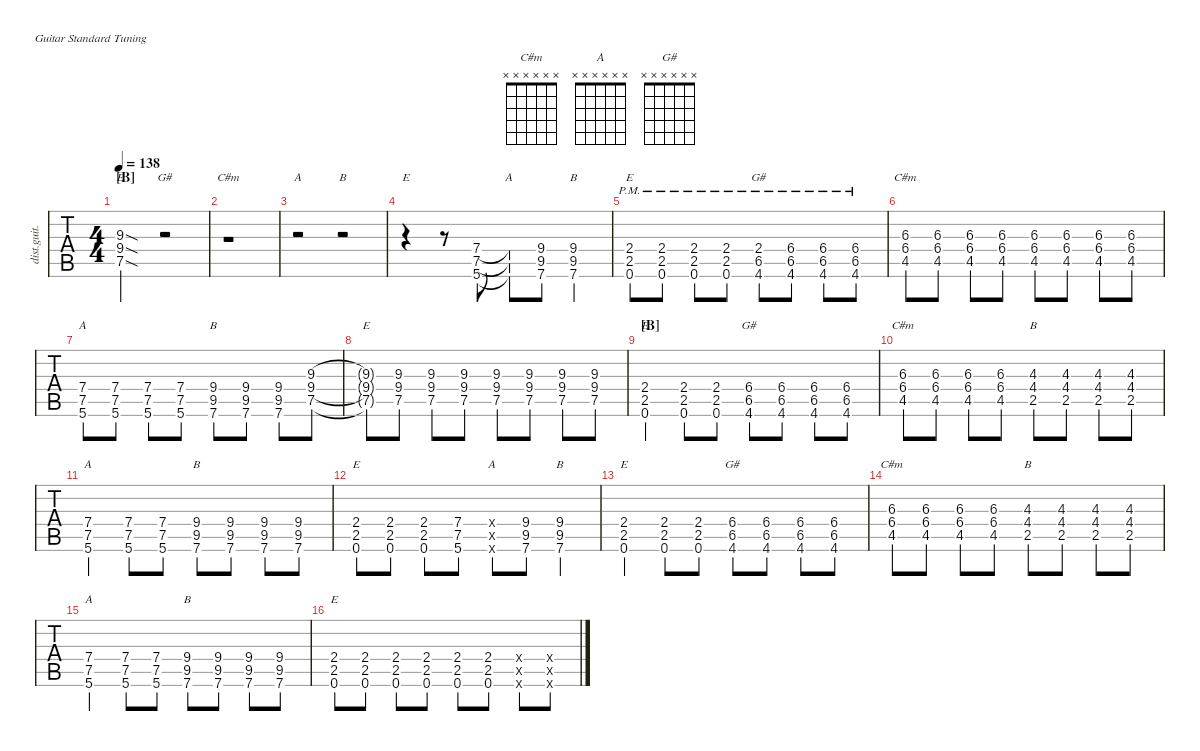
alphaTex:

\defaultSystemsLayout 4
\hideDynamics
\bracketExtendMode nobrackets
\track ("Distortion Guitar" "dist.guit.") {defaultSystemsLayout 4 instrument distortionguitar}
\staff {tabs}
\tuning (E4 B3 G3 D3 A2 E2)
\chord ("B" x x x x x x)
\chord ("C#m" x x 6 6 4 x) {firstfret 4 showdiagram false showfingering false}
\chord ("E" x x x 2 2 0) {showdiagram false showfingering false barre 2}
\chord ("B" x x x 9 9 7) {firstfret 7 showdiagram false showfingering false}
\chord ("A" x x x 7 7 5) {firstfret 5 showdiagram false showfingering false}
\chord ("C#m" x x x x x x)
\chord ("A" x x x x x x)
\chord ("E" x x x x x x)
\chord ("E" x x 9 9 7 x) {firstfret 7 showdiagram false showfingering false}
\chord ("G#" x x x 2 6 4) {firstfret 2 showdiagram false showfingering false}
\chord ("G#" x x x 6 6 4) {firstfret 4 showdiagram false showfingering false}
\chord ("G#" x x x x x x)
\chord ("B" x x 4 4 2 x) {showdiagram false showfingering false}
\ts (4 4)
\section ("B" "")
\tempo 138
\clef g2
\ks c
(7.5{sod} 9.4{sod} 9.3{sod}).2{ch "E" dy mf} r.2{ch "G#"} |
r.1{ch "C#m"} |
r.2{ch "A"} r.2{ch "B"} |
r.4{ch "E"} r.8 (7.4 7.5 5.6).8 (5.6{t} 7.5{t} 7.4{t}).8{ch "A"} (9.4 9.5{acc #} 7.6).8 (7.6{st} 9.5{st acc #} 9.4{st}).4{ch "B"} |
(2.4{pm} 2.5{pm} 0.6{pm}).8{ch "E"} (2.4{pm} 2.5{pm} 0.6{pm}).8 (2.4{pm} 2.5{pm} 0.6{pm}).8 (2.4{pm} 2.5{pm} 0.6{pm}).8 (2.4{pm} 6.5{pm acc #} 4.6{pm acc #}).8{ch "G#"} (6.4{pm acc #} 6.5{pm acc #} 4.6{pm acc #}).8 (6.4{pm acc #} 6.5{pm acc #} 4.6{pm acc #}).8 (6.4{pm acc #} 6.5{pm acc #} 4.6{pm acc #}).8 |
(4.5{acc #} 6.4{acc #} 6.3{acc #}).8{ch "C#m"} (4.5{acc #} 6.4{acc #} 6.3{acc #}).8 (4.5{acc #} 6.4{acc #} 6.3{acc #}).8 (4.5{acc #} 6.4{acc #} 6.3{acc #}).8 (4.5{acc #} 6.4{acc #} 6.3{acc #}).8 (4.5{acc #} 6.4{acc #} 6.3{acc #}).8 (4.5{acc #} 6.4{acc #} 6.3{acc #}).8 (4.5{acc #} 6.4{acc #} 6.3{acc #}).8 |
(7.4 7.5 5.6).8{ch "A"} (7.4 7.5 5.6).8 (7.4 7.5 5.6).8 (7.4 7.5 5.6).8 (7.6 9.5{acc #} 9.4).8{ch "B"} (7.6 9.5{acc #} 9.4).8 (7.6 9.5{acc #} 9.4).8 (9.3 9.4 7.5).8 |
(9.3{t} 9.4{t} 7.5{t}).8{ch "E"} (9.3 9.4 7.5).8 (9.3 9.4 7.5).8 (9.3 9.4 7.5).8 (9.3 9.4 7.5).8 (9.3 9.4 7.5).8 (9.3 9.4 7.5).8 (9.3 9.4 7.5).8 |
\section ("B" "")
(2.4 2.5 0.6).4{ch "E"} (0.6 2.5 2.4).8 (0.6 2.5 2.4).8 (6.4{acc #} 6.5{acc #} 4.6{acc #}).8{ch "G#"} (6.4{acc #} 6.5{acc #} 4.6{acc #}).8 (6.4{acc #} 6.5{acc #} 4.6{acc #}).8 (6.4{acc #} 6.5{acc #} 4.6{acc #}).8 |
(6.3{acc #} 6.4{acc #} 4.5{acc #}).8{ch "C#m"} (6.3{acc #} 6.4{acc #} 4.5{acc #}).8 (6.3{acc #} 6.4{acc #} 4.5{acc #}).8 (6.3{acc #} 6.4{acc #} 4.5{acc #}).8 (4.3 4.4{acc #} 2.5).8{ch "B"} (4.3 4.4{acc #} 2.5).8 (4.3 4.4{acc #} 2.5).8 (4.3 4.4{acc #} 2.5).8 |
(7.4 7.5 5.6).4{ch "A"} (5.6 7.5 7.4).8 (5.6 7.5 7.4).8 (9.4 9.5{acc #} 7.6).8{ch "B"} (9.4 9.5{acc #} 7.6).8 (9.4 9.5{acc #} 7.6).8 (9.4 9.5{acc #} 7.6).8 |
(0.6 2.5 2.4).8{ch "E"} (2.4 2.5 0.6).8 (0.6 2.5 2.4).8 (7.4 7.5 5.6).8 (0.6{x} 0.5{x} 0.4{x}).8{ch "A"} (9.4 9.5{acc #} 7.6).8 (7.6{st} 9.5{st acc #} 9.4{st}).4{ch "B"} |
(2.4 2.5 0.6).4{ch "E"} (0.6 2.5 2.4).8 (2.4 2.5 0.6).8 (4.6{acc #} 6.5{acc #} 6.4{acc #}).8{ch "G#"} (4.6{acc #} 6.5{acc #} 6.4{acc #}).8 (4.6{acc #} 6.5{acc #} 6.4{acc #}).8 (4.6{acc #} 6.5{acc #} 6.4{acc #}).8 |
(6.3{acc #} 6.4{acc #} 4.5{acc #}).8{ch "C#m"} (6.3{acc #} 6.4{acc #} 4.5{acc #}).8 (6.3{acc #} 6.4{acc #} 4.5{acc #}).8 (6.3{acc #} 6.4{acc #} 4.5{acc #}).8 (2.5 4.4{acc #} 4.3).8{ch "B"} (2.5 4.4{acc #} 4.3).8 (2.5 4.4{acc #} 4.3).8 (2.5 4.4{acc #} 4.3).8 |
(7.4 7.5 5.6).4{ch "A"} (5.6 7.5 7.4).8 (5.6 7.5 7.4).8 (9.4 9.5{acc #} 7.6).8{ch "B"} (9.4 9.5{acc #} 7.6).8 (9.4 9.5{acc #} 7.6).8 (9.4 9.5{acc #} 7.6).8 |
(0.6 2.5 2.4).8{ch "E"} (0.6 2.5 2.4).8 (0.6 2.5 2.4).8 (0.6 2.5 2.4).8 (0.6 2.5 2.4).8 (0.6 2.5 2.4).8 (0.6{x} 2.5{x} 2.4{x}).8 (0.6{x} 0.5{x} 0.4{x}).8
